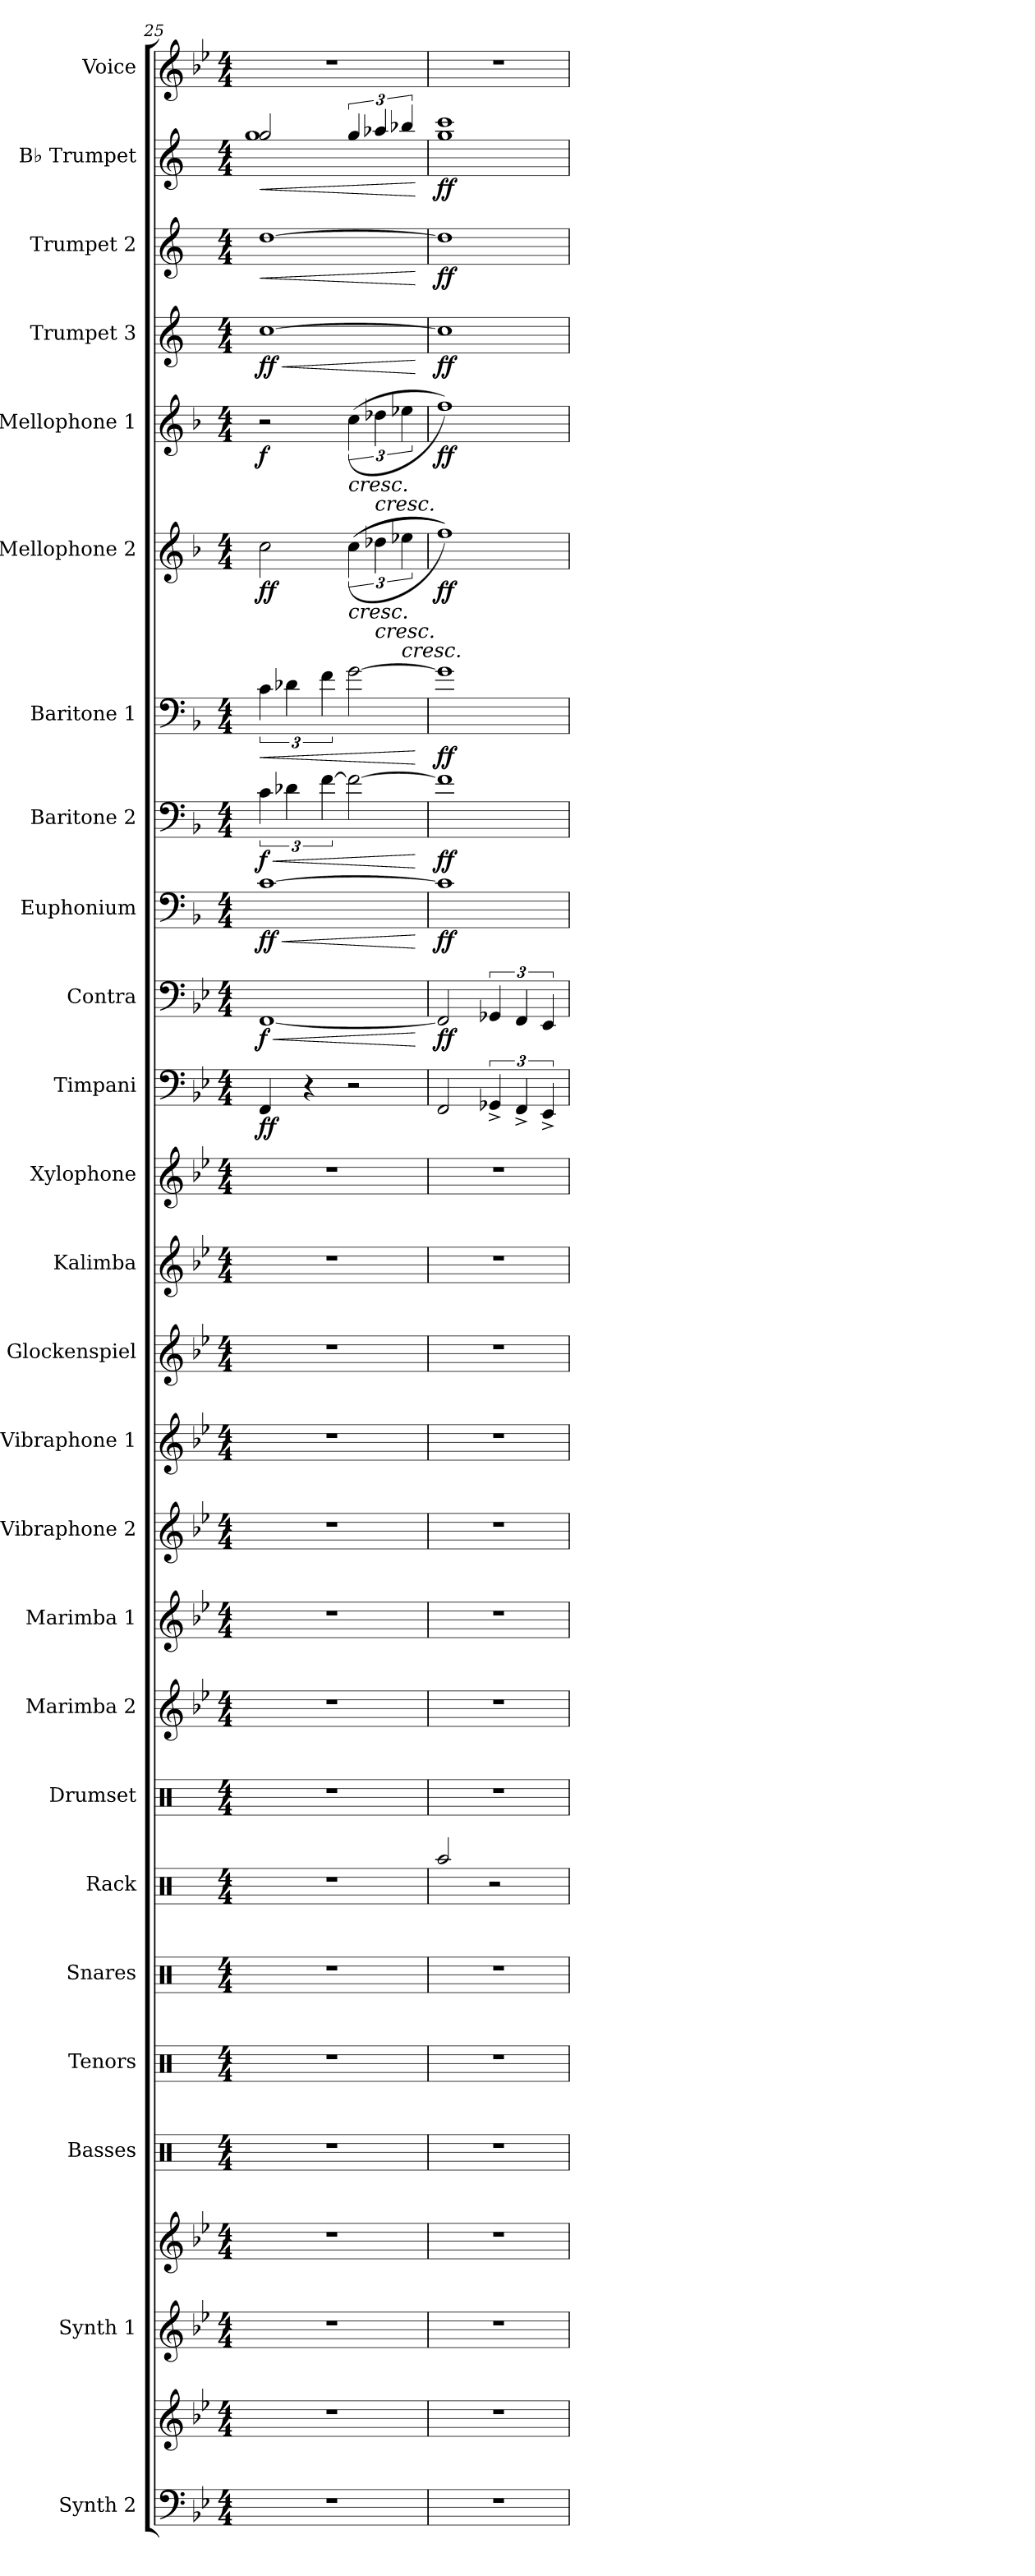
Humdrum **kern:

**kern	**kern	**kern	**kern	**kern	**kern	**kern	**kern	**kern	**kern	**kern	**kern	**kern	**kern	**kern	**kern	**kern	**dynam	**kern	**dynam	**kern	**dynam	**kern	**dynam	**kern	**dynam	**kern	**dynam	**kern	**dynam	**kern	**dynam	**kern	**dynam	**kern	**dynam	**kern
*part25	*part25	*part24	*part24	*part23	*part22	*part21	*part20	*part19	*part18	*part17	*part16	*part15	*part14	*part13	*part12	*part11	*part11	*part10	*part10	*part9	*part9	*part8	*part8	*part7	*part7	*part6	*part6	*part5	*part5	*part4	*part4	*part3	*part3	*part2	*part2	*part1
*staff27	*staff26	*staff25	*staff24	*staff23	*staff22	*staff21	*staff20	*staff19	*staff18	*staff17	*staff16	*staff15	*staff14	*staff13	*staff12	*staff11	*staff11	*staff10	*staff10	*staff9	*staff9	*staff8	*staff8	*staff7	*staff7	*staff6	*staff6	*staff5	*staff5	*staff4	*staff4	*staff3	*staff3	*staff2	*staff2	*staff1
*I"Synth 2	*	*I"Synth 1	*	*I"Basses	*I"Tenors	*I"Snares	*I"Rack	*I"Drumset	*I"Marimba 2	*I"Marimba 1	*I"Vibraphone 2	*I"Vibraphone 1	*I"Glockenspiel	*I"Kalimba	*I"Xylophone	*I"Timpani	*	*I"Contra	*	*I"Euphonium	*	*I"Baritone 2	*	*I"Baritone 1	*	*I"Mellophone 2	*	*I"Mellophone 1	*	*I"Trumpet 3	*	*I"Trumpet 2	*	*I"B♭ Trumpet	*	*I"Voice
*I'Synth 2	*	*I'Synth1	*	*I'Basses	*I'Tenors	*I'Snares	*I'Rack	*I'Drs.	*I'Mrm. 2	*I'Mrm. 1	*I'Vib. 2	*I'Vib. 1	*I'Glk.	*I'Kal.	*I'Xyl.	*I'Timp.	*	*I'Contra	*	*I'Euph	*	*I'Bari 2	*	*I'Bari 1	*	*I'Mello 2	*	*I'Mello 1	*	*I'Tpt. 3	*	*I'Tpt. 2	*	*I'Tpt. 1	*	*I'Vo.
*clefF4	*clefG2	*clefG2	*clefG2	*clefX	*clefX	*clefX	*clefX	*clefX	*clefG2	*clefG2	*clefG2	*clefG2	*clefG2	*clefG2	*clefG2	*clefF4	*	*clefF4	*	*clefF4	*	*clefF4	*	*clefF4	*	*clefG2	*	*clefG2	*	*clefG2	*	*clefG2	*	*clefG2	*	*clefG2
*	*	*	*	*	*	*	*	*	*	*	*	*	*ITrd-14c-24	*	*ITrd-7c-12	*	*	*	*	*ITrd4c7	*	*ITrd4c7	*	*ITrd4c7	*	*ITrd4c7	*	*ITrd4c7	*	*ITrd1c2	*	*ITrd1c2	*	*ITrd1c2	*	*
*k[b-e-]	*k[b-e-]	*k[b-e-]	*k[b-e-]	*k[]	*k[]	*k[]	*k[]	*k[]	*k[b-e-]	*k[b-e-]	*k[b-e-]	*k[b-e-]	*k[b-e-]	*k[b-e-]	*k[b-e-]	*k[b-e-]	*	*k[b-e-]	*	*k[b-e-]	*	*k[b-e-]	*	*k[b-e-]	*	*k[b-e-]	*	*k[b-e-]	*	*k[b-e-]	*	*k[b-e-]	*	*k[b-e-]	*	*k[b-e-]
*M4/4	*M4/4	*M4/4	*M4/4	*M4/4	*M4/4	*M4/4	*M4/4	*M4/4	*M4/4	*M4/4	*M4/4	*M4/4	*M4/4	*M4/4	*M4/4	*M4/4	*	*M4/4	*	*M4/4	*	*M4/4	*	*M4/4	*	*M4/4	*	*M4/4	*	*M4/4	*	*M4/4	*	*M4/4	*	*M4/4
=25	=25	=25	=25	=25	=25	=25	=25	=25	=25	=25	=25	=25	=25	=25	=25	=25	=25	=25	=25	=25	=25	=25	=25	=25	=25	=25	=25	=25	=25	=25	=25	=25	=25	=25	=25	=25
!	!	!	!	!	!	!	!	!	!	!	!	!	!	!	!	!	!LO:DY:b	!	!LO:HP:b	!	!LO:HP:b	!	!LO:HP:b	!	!LO:HP:b	!	!	!	!	!	!LO:HP:b	!	!LO:HP:b	!	!LO:HP:b	!
*	*	*	*	*	*	*	*	*	*	*	*	*	*	*	*	*	*	*	*	*	*	*	*	*	*	*	*	*	*	*	*	*	*	*^	*	*
!	!	!	!	!	!	!	!	!	!	!	!	!	!	!	!	!	!LO:DY:n=1:b	!	!LO:DY:n=1:b	!	!LO:DY:n=1:b	!	!	!	!	!	!	!	!	!	!	!	!	!	!	!	!
!	!	!	!	!	!	!	!	!	!	!	!	!	!	!	!	!	!	!	!	!	!LO:DY:n=2:b	!	!LO:DY:n=1:b	!	!	!	!LO:DY:b	!	!	!	!	!	!	!	!	!	!
!	!	!	!	!	!	!	!	!	!	!	!	!	!	!	!	!	!	!	!	!	!	!	!	!	!	!	!LO:DY:n=1:b	!	!LO:DY:b	!	!LO:DY:n=1:b	!	!	!	!	!	!
!	!	!	!	!	!	!	!	!	!	!	!	!	!	!	!	!	!	!	!	!	!	!	!	!	!	!	!	!	!	!	!LO:DY:n=2:b	!	!	!	!	!	!
1r	1r	1r	1r	1r	1r	1r	1r	1r	1r	1r	1r	1r	1r	1r	1r	4FF/	f f	[1FF	< f	[1F	< f f	6F\	< f	6F\	<	2f\	f f	2r	f	[1b-	< f f	[1cc	<	2ff/	1ff	<	1r
.	.	.	.	.	.	.	.	.	.	.	.	.	.	.	.	.	.	.	.	.	.	6G-X\	.	6G-X\	.	.	.	.	.	.	.	.	.	.	.	.	.
.	.	.	.	.	.	.	.	.	.	.	.	.	.	.	.	4r	.	.	.	.	.	.	.	.	.	.	.	.	.	.	.	.	.	.	.	.	.
.	.	.	.	.	.	.	.	.	.	.	.	.	.	.	.	.	.	.	.	.	.	[6B-\	.	6B-\	.	.	.	.	.	.	.	.	.	.	.	.	.
!	!	!	!	!	!	!	!	!	!	!	!	!	!	!	!	!	!	!	!	!	!	!	!	!	!	!	!LO:HP:b	!	!LO:HP:b	!	!	!	!	!	!	!	!
.	.	.	.	.	.	.	.	.	.	.	.	.	.	.	.	2r	.	.	.	.	.	2B-\_	.	[2c\	.	(((6f\	<	((6f\	<	.	.	.	.	6ff/	.	.	.
!	!	!	!	!	!	!	!	!	!	!	!	!	!	!	!	!	!	!	!	!	!	!	!	!	!	!	!LO:HP:b	!	!LO:HP:b	!	!	!	!	!	!	!	!
.	.	.	.	.	.	.	.	.	.	.	.	.	.	.	.	.	.	.	.	.	.	.	.	.	.	6g-X\	<	6g-X\	<	.	.	.	.	6gg-X/	.	.	.
!	!	!	!	!	!	!	!	!	!	!	!	!	!	!	!	!	!	!	!	!	!	!	!	!	!	!	!LO:HP:b	!	!	!	!	!	!	!	!	!	!
.	.	.	.	.	.	.	.	.	.	.	.	.	.	.	.	.	.	.	.	.	.	.	.	.	.	6a-X\	<	6a-X\	.	.	.	.	.	6aa-X/	.	.	.
*	*	*	*	*	*	*	*	*	*	*	*	*	*	*	*	*	*	*	*	*	*	*	*	*	*	*	*	*	*	*	*	*	*	*v	*v	*	*
.	.	.	.	.	.	.	.	.	.	.	.	.	.	.	.	.	.	.	[	.	[	.	[	.	[	.	.	.	.	.	[	.	[	.	[	.
=26	=26	=26	=26	=26	=26	=26	=26	=26	=26	=26	=26	=26	=26	=26	=26	=26	=26	=26	=26	=26	=26	=26	=26	=26	=26	=26	=26	=26	=26	=26	=26	=26	=26	=26	=26	=26
!	!	!	!	!	!	!	!	!	!	!	!	!	!	!	!	!	!	!	!LO:DY:b	!	!LO:DY:b	!	!LO:DY:b	!	!LO:DY:b	!	!LO:DY:b	!	!LO:DY:b	!	!LO:DY:b	!	!LO:DY:b	!	!LO:DY:b	!
1r	1r	1r	1r	1r	1r	1r	2Raa/	1r	1r	1r	1r	1r	1r	1r	1r	2FF/	.	2FF/]	ff	1F]	ff	1B-]	ff	1c]	ff	1b-)))	ff	1b-))	ff	1b-]	ff	1cc]	ff	1ff 1bb-	ff	1r
.	.	.	.	.	.	.	2r	.	.	.	.	.	.	.	.	6GG-X^/	.	6GG-X/	.	.	.	.	.	.	.	.	.	.	.	.	.	.	.	.	.	.
.	.	.	.	.	.	.	.	.	.	.	.	.	.	.	.	6FF^/	.	6FF/	.	.	.	.	.	.	.	.	.	.	.	.	.	.	.	.	.	.
.	.	.	.	.	.	.	.	.	.	.	.	.	.	.	.	6EE-^/	.	6EE-/	.	.	.	.	.	.	.	.	.	.	.	.	.	.	.	.	.	.
.	.	.	.	.	.	.	.	.	.	.	.	.	.	.	.	.	.	.	.	.	.	.	.	.	.	.	[ [ [	.	[ [	.	.	.	.	.	.	.
=	=	=	=	=	=	=	=	=	=	=	=	=	=	=	=	=	=	=	=	=	=	=	=	=	=	=	=	=	=	=	=	=	=	=	=	=
*-	*-	*-	*-	*-	*-	*-	*-	*-	*-	*-	*-	*-	*-	*-	*-	*-	*-	*-	*-	*-	*-	*-	*-	*-	*-	*-	*-	*-	*-	*-	*-	*-	*-	*-	*-	*-
